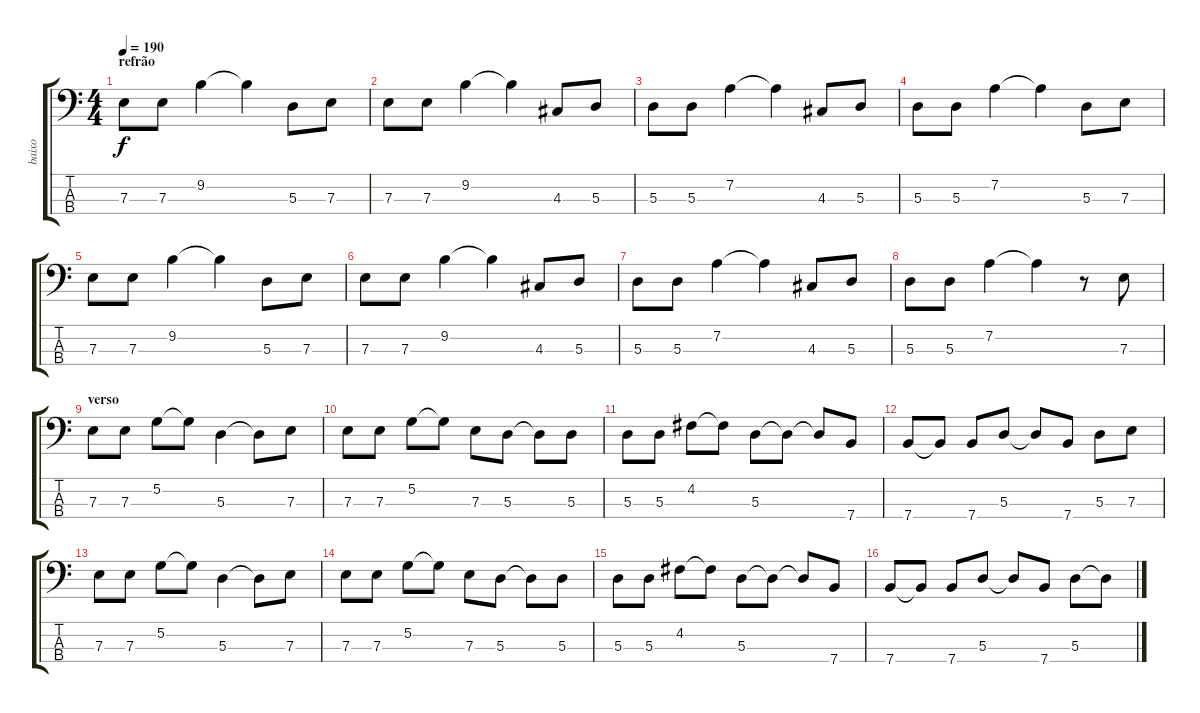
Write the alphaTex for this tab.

\track ("baixo" "baixo") {instrument electricbassfinger}
\staff {score tabs}
\tuning (G2 D2 A1 E1) {hide}
\ts (4 4)
\section ("" "refrão")
\tempo 190
\clef f4
\ks c
7.3.8{dy f} 7.3.8 9.2.4 9.2{t}.4 5.3.8 7.3.8 |
7.3.8 7.3.8 9.2.4 9.2{t}.4 4.3.8 5.3.8 |
5.3.8 5.3.8 7.2.4 7.2{t}.4 4.3.8 5.3.8 |
5.3.8 5.3.8 7.2.4 7.2{t}.4 5.3.8 7.3.8 |
7.3.8 7.3.8 9.2.4 9.2{t}.4 5.3.8 7.3.8 |
7.3.8 7.3.8 9.2.4 9.2{t}.4 4.3.8 5.3.8 |
5.3.8 5.3.8 7.2.4 7.2{t}.4 4.3.8 5.3.8 |
5.3.8 5.3.8 7.2.4 7.2{t}.4 r.8 7.3.8 |
\section ("" "verso")
7.3.8 7.3.8 5.2.8 5.2{t}.8 5.3.4 5.3{t}.8 7.3.8 |
7.3.8 7.3.8 5.2.8 5.2{t}.8 7.3.8 5.3.8 5.3{t}.8 5.3.8 |
5.3.8 5.3.8 4.2.8 4.2{t}.8 5.3.8 5.3{t}.8 5.3{t}.8 7.4.8 |
7.4.8 7.4{t}.8 7.4.8 5.3.8 5.3{t}.8 7.4.8 5.3.8 7.3.8 |
7.3.8 7.3.8 5.2.8 5.2{t}.8 5.3.4 5.3{t}.8 7.3.8 |
7.3.8 7.3.8 5.2.8 5.2{t}.8 7.3.8 5.3.8 5.3{t}.8 5.3.8 |
5.3.8 5.3.8 4.2.8 4.2{t}.8 5.3.8 5.3{t}.8 5.3{t}.8 7.4.8 |
7.4.8 7.4{t}.8 7.4.8 5.3.8 5.3{t}.8 7.4.8 5.3.8 5.3{t}.8
